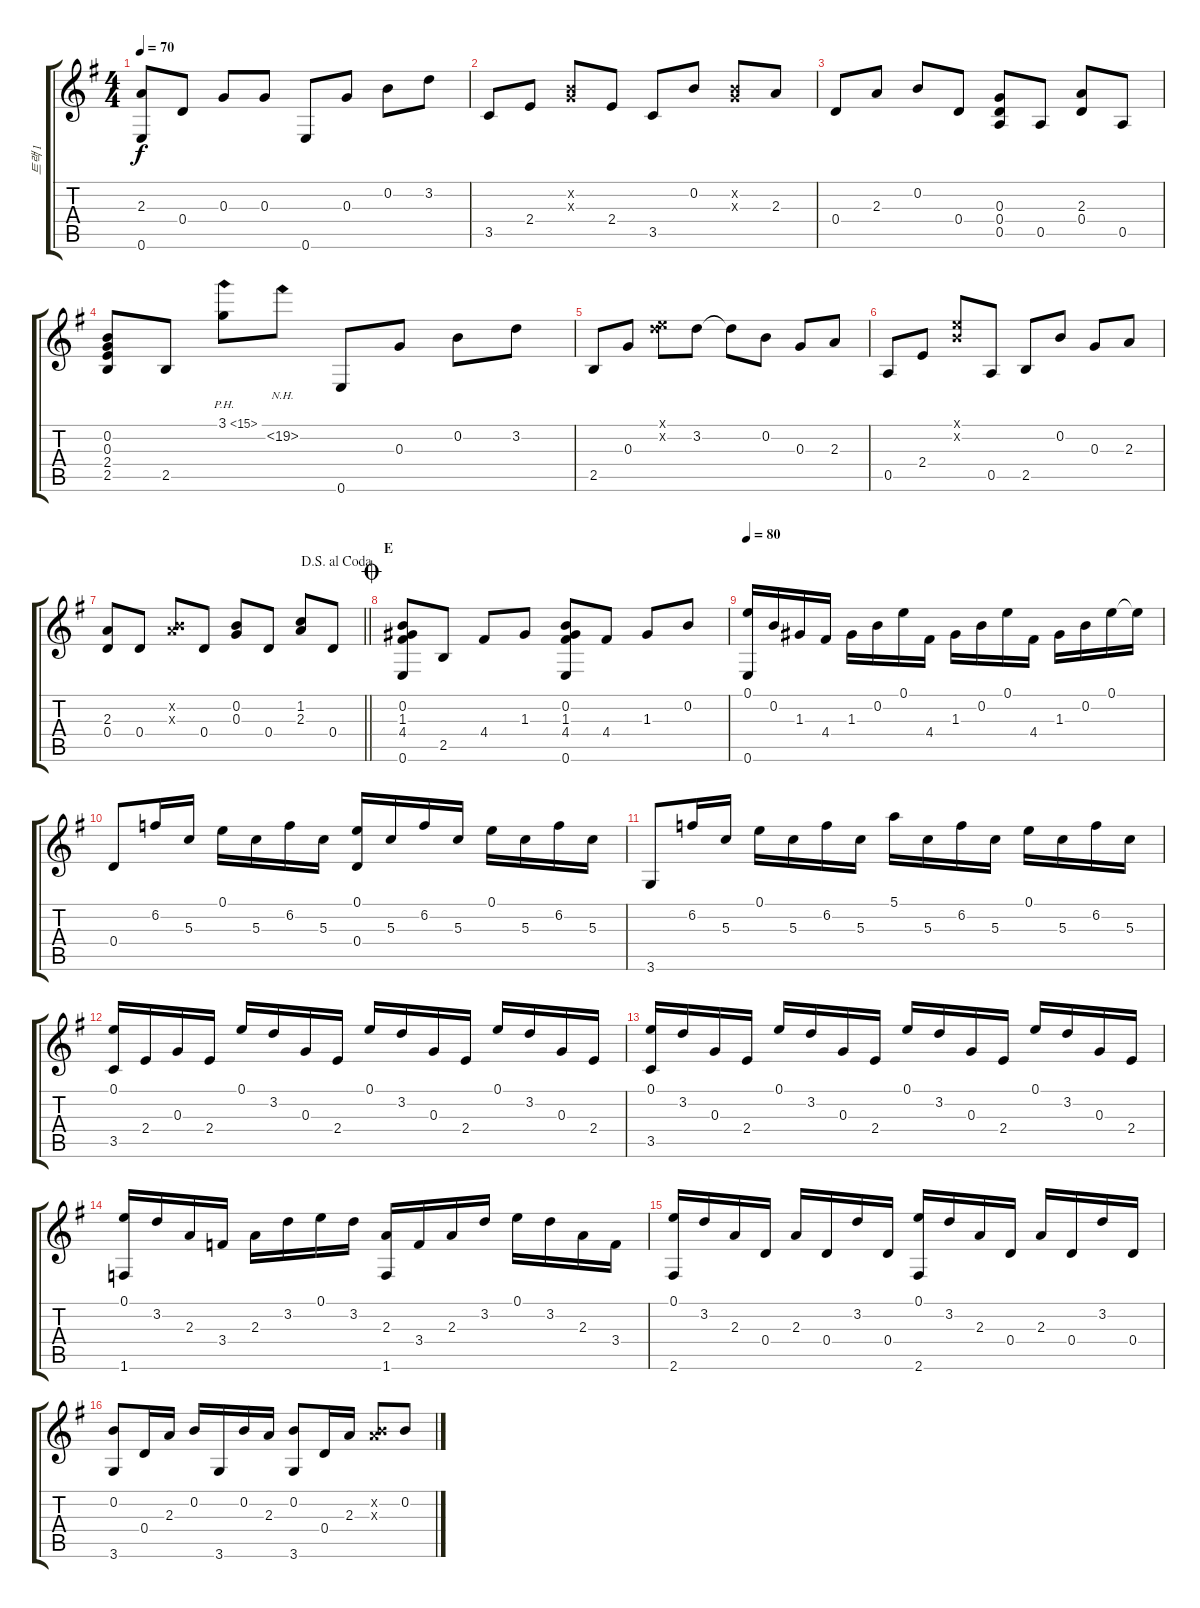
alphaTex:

\track ("트랙 1" "트랙 1") {instrument acousticguitarsteel}
\staff {score tabs}
\tuning (E4 B3 G3 D3 A2 E2) {hide}
\ts (4 4)
\tempo 70
\clef g2
\ks g
(2.3 0.6).8{dy f} 0.4.8 0.3.8 0.3.8 0.6.8 0.3.8 0.2.8 3.2.8 |
3.5.8 2.4.8 (0.2{x} 0.3{x}).8 2.4.8 3.5.8 0.2.8 (0.2{x} 0.3{x}).8 2.3.8 |
0.4.8 2.3.8 0.2.8 0.4.8 (0.3 0.4 0.5).8 0.5.8 (2.3 0.4).8 0.5.8 |
(0.2 0.3 2.4 2.5).8 2.5.8 3.1{ph 12}.8 19.2{nh}.8 0.6.8 0.3.8 0.2.8 3.2.8 |
2.5.8 0.3.8 (0.1{x} 3.2{x}).8 3.2.8 3.2{t}.8 0.2.8 0.3.8 2.3.8 |
0.5.8 2.4.8 (0.1{x} 0.2{x}).8 0.5.8 2.5.8 0.2.8 0.3.8 2.3.8 |
\jump dalsegnoalcoda
\barLineRight lightlight
(2.3 0.4).8 0.4.8 (0.2{x} 2.3{x}).8 0.4.8 (0.2 0.3).8 0.4.8 (1.2 2.3).8 0.4.8 |
\section ("" "E")
\jump coda
(0.2 1.3 4.4 0.6).8 2.5.8 4.4.8 1.3.8 (0.2 1.3 4.4 0.6).8 4.4.8 1.3.8 0.2.8 |
\tempo 80
(0.1 0.6).16 0.2.16 1.3.16 4.4.16 1.3.16 0.2.16 0.1.16 4.4.16 1.3.16 0.2.16 0.1.16 4.4.16 1.3.16 0.2.16 0.1.16 0.1{t}.16 |
0.4.8 6.2.16 5.3.16 0.1.16 5.3.16 6.2.16 5.3.16 (0.1 0.4).16 5.3.16 6.2.16 5.3.16 0.1.16 5.3.16 6.2.16 5.3.16 |
3.6.8 6.2.16 5.3.16 0.1.16 5.3.16 6.2.16 5.3.16 5.1.16 5.3.16 6.2.16 5.3.16 0.1.16 5.3.16 6.2.16 5.3.16 |
(0.1 3.5).16 2.4.16 0.3.16 2.4.16 0.1.16 3.2.16 0.3.16 2.4.16 0.1.16 3.2.16 0.3.16 2.4.16 0.1.16 3.2.16 0.3.16 2.4.16 |
(0.1 3.5).16 3.2.16 0.3.16 2.4.16 0.1.16 3.2.16 0.3.16 2.4.16 0.1.16 3.2.16 0.3.16 2.4.16 0.1.16 3.2.16 0.3.16 2.4.16 |
(0.1 1.6).16 3.2.16 2.3.16 3.4.16 2.3.16 3.2.16 0.1.16 3.2.16 (2.3 1.6).16 3.4.16 2.3.16 3.2.16 0.1.16 3.2.16 2.3.16 3.4.16 |
(0.1 2.6).16 3.2.16 2.3.16 0.4.16 2.3.16 0.4.16 3.2.16 0.4.16 (0.1 2.6).16 3.2.16 2.3.16 0.4.16 2.3.16 0.4.16 3.2.16 0.4.16 |
(0.2 3.6).8 0.4.16 2.3.16 0.2.16 3.6.16 0.2.16 2.3.16 (0.2 3.6).8 0.4.16 2.3.16 (0.2{x} 2.3{x}).8 0.2.8
